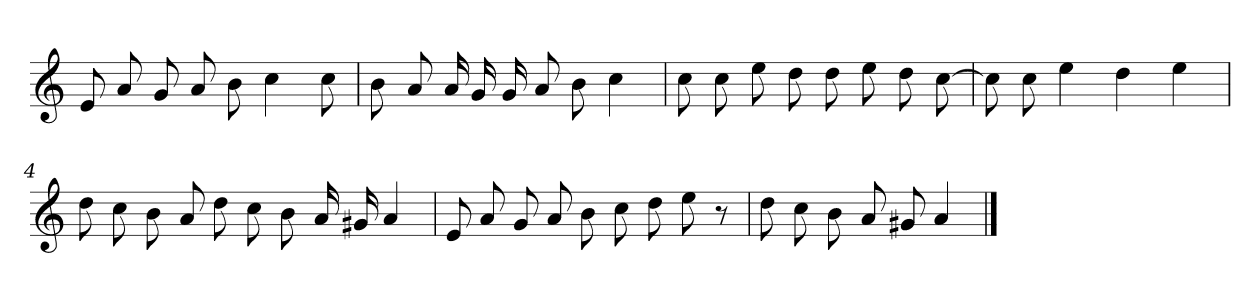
**kern
*part1
*staff1
*clefG2
*k[]
*a:
=
8e
8a
8g
8a
8b
4cc
8cc
=1
8b
8a
16a
16g
16g
8a
8b
4cc
=2
8cc
8cc
8ee
8dd
8dd
8ee
8dd
[8cc
=3
8cc]
8cc
4ee
4dd
4ee
=4
8dd
8cc
8b
8a
8dd
8cc
8b
16a
16g#X
4a
=5
8e
8a
8g
8a
8b
8cc
8dd
8ee
8r
=6
8dd
8cc
8b
8a
8g#X
4a
==
*-
